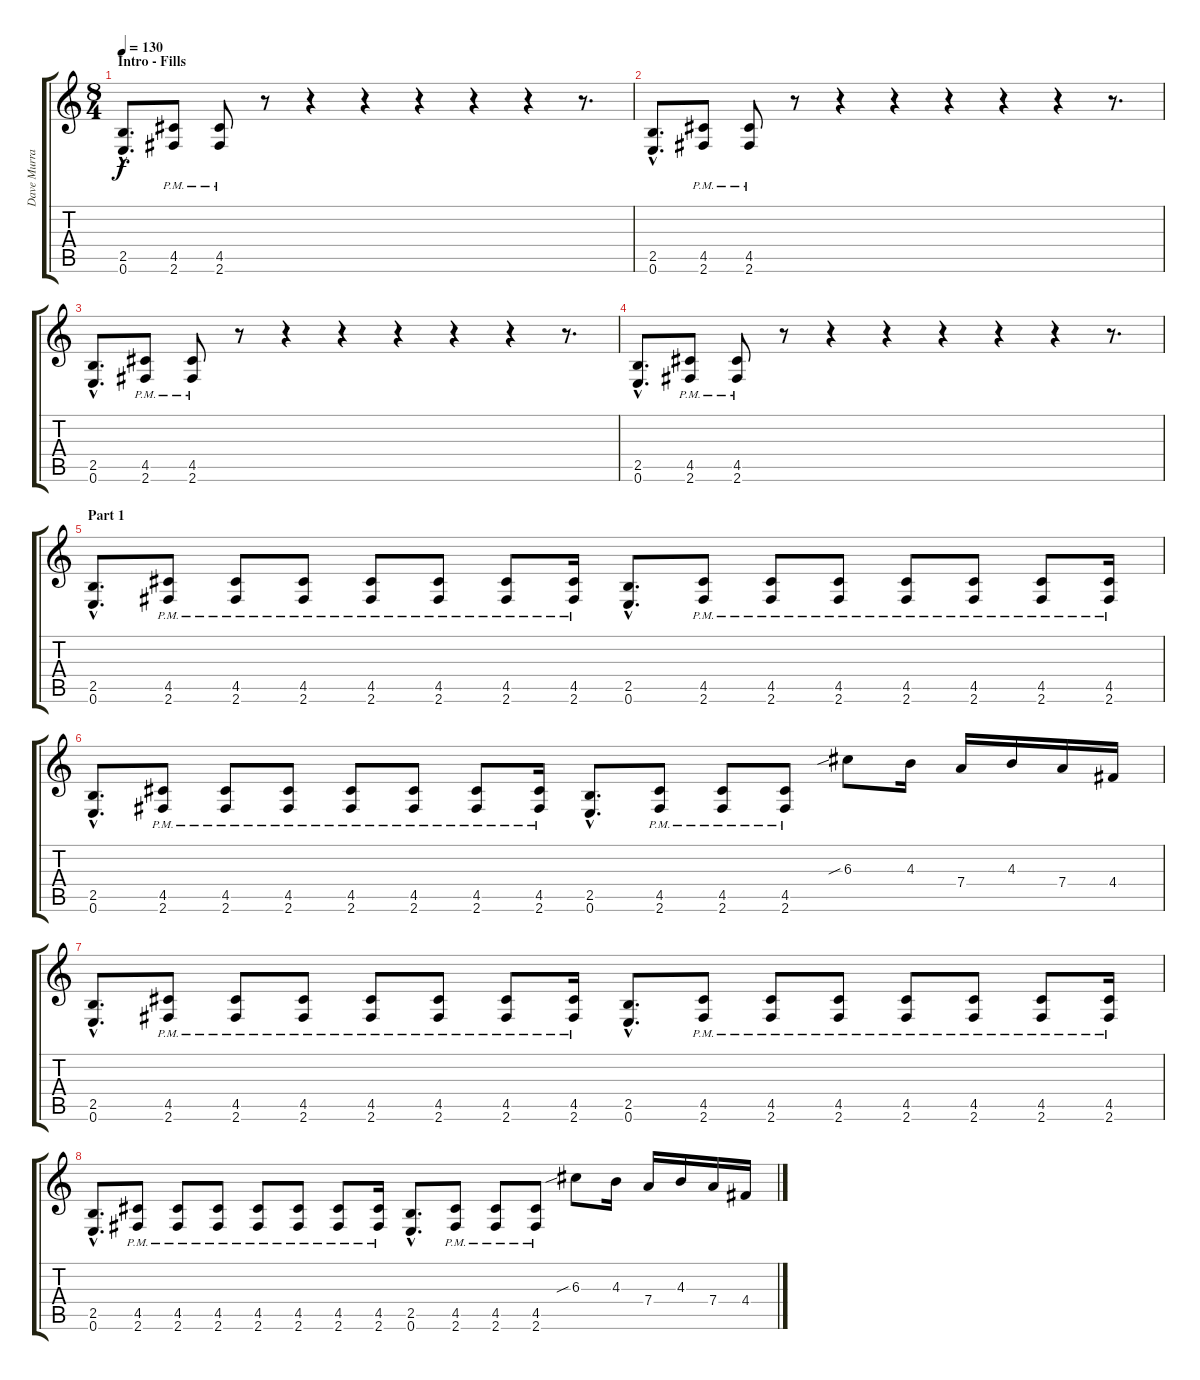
\track ("Dave Murray - Rhytm" "Dave Murra") {instrument distortionguitar}
\staff {score tabs}
\tuning (E4 B3 G3 D3 A2 E2) {hide}
\ts (8 4)
\section ("" "Intro - Fills")
\tempo 130
\clef g2
\ks c
(2.5{hac} 0.6{hac}).8{d dy f instrument distortionguitar} (4.5{pm} 2.6{pm}).8 (4.5 2.6{pm}).8 r.8 r.4 r.4 r.4 r.4 r.4 r.8{d} |
(2.5{hac} 0.6{hac}).8{d} (4.5{pm} 2.6{pm}).8 (4.5 2.6{pm}).8 r.8 r.4 r.4 r.4 r.4 r.4 r.8{d} |
(2.5{hac} 0.6{hac}).8{d} (4.5{pm} 2.6{pm}).8 (4.5 2.6{pm}).8 r.8 r.4 r.4 r.4 r.4 r.4 r.8{d} |
(2.5{hac} 0.6{hac}).8{d} (4.5{pm} 2.6{pm}).8 (4.5 2.6{pm}).8 r.8 r.4 r.4 r.4 r.4 r.4 r.8{d} |
\section ("" "Part 1")
(2.5{hac} 0.6{hac}).8{d} (4.5{pm} 2.6{pm}).8 (4.5{pm} 2.6{pm}).8 (4.5{pm} 2.6{pm}).8 (4.5{pm} 2.6{pm}).8 (4.5{pm} 2.6{pm}).8 (4.5{pm} 2.6{pm}).8 (4.5{pm} 2.6{pm}).16 (2.5{hac} 0.6{hac}).8{d} (4.5{pm} 2.6{pm}).8 (4.5{pm} 2.6{pm}).8 (4.5{pm} 2.6{pm}).8 (4.5{pm} 2.6{pm}).8 (4.5{pm} 2.6{pm}).8 (4.5{pm} 2.6{pm}).8 (4.5{pm} 2.6{pm}).16 |
(2.5{hac} 0.6{hac}).8{d} (4.5{pm} 2.6{pm}).8 (4.5{pm} 2.6{pm}).8 (4.5{pm} 2.6{pm}).8 (4.5{pm} 2.6{pm}).8 (4.5{pm} 2.6{pm}).8 (4.5{pm} 2.6{pm}).8 (4.5{pm} 2.6{pm}).16 (2.5{hac} 0.6{hac}).8{d} (4.5{pm} 2.6{pm}).8 (4.5{pm} 2.6{pm}).8 (4.5{pm} 2.6{pm}).8 6.3{sib}.8 4.3.16 7.4.16 4.3.16 7.4.16 4.4.16 |
(2.5{hac} 0.6{hac}).8{d} (4.5{pm} 2.6{pm}).8 (4.5{pm} 2.6{pm}).8 (4.5{pm} 2.6{pm}).8 (4.5{pm} 2.6{pm}).8 (4.5{pm} 2.6{pm}).8 (4.5{pm} 2.6{pm}).8 (4.5{pm} 2.6{pm}).16 (2.5{hac} 0.6{hac}).8{d} (4.5{pm} 2.6{pm}).8 (4.5{pm} 2.6{pm}).8 (4.5{pm} 2.6{pm}).8 (4.5{pm} 2.6{pm}).8 (4.5{pm} 2.6{pm}).8 (4.5{pm} 2.6{pm}).8 (4.5{pm} 2.6{pm}).16 |
(2.5{hac} 0.6{hac}).8{d} (4.5{pm} 2.6{pm}).8 (4.5{pm} 2.6{pm}).8 (4.5{pm} 2.6{pm}).8 (4.5{pm} 2.6{pm}).8 (4.5{pm} 2.6{pm}).8 (4.5{pm} 2.6{pm}).8 (4.5{pm} 2.6{pm}).16 (2.5{hac} 0.6{hac}).8{d} (4.5{pm} 2.6{pm}).8 (4.5{pm} 2.6{pm}).8 (4.5{pm} 2.6{pm}).8 6.3{sib}.8 4.3.16 7.4.16 4.3.16 7.4.16 4.4.16
